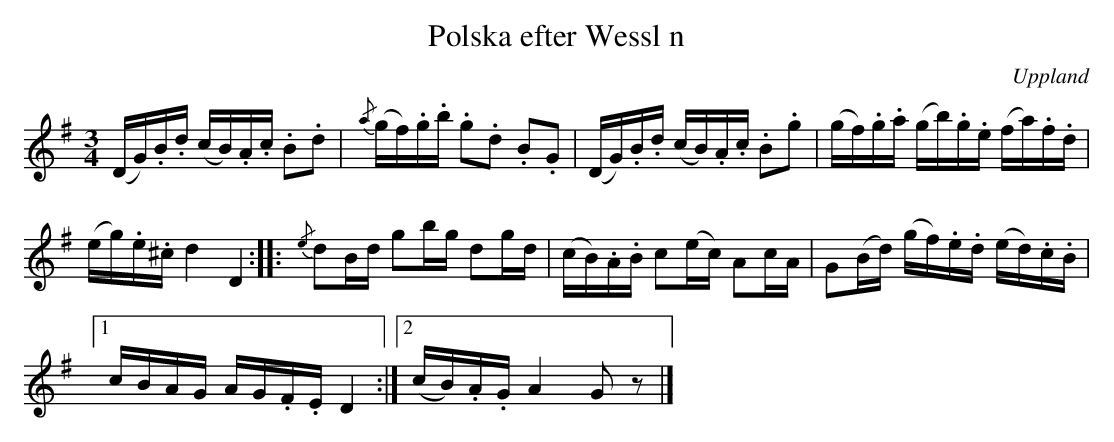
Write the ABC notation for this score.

X:1
T:Polska efter Wessl n
O:Uppland
M:3/4
L:1/16
K:G
(DG).B.d (cB).A.c .B2.d2 | {/a}(gf).g.b .g2.d2 .B2.G2 | (DG).B.d (cB).A.c .B2.g2 | (gf).g.a (gb).g.e (fa).f.d |
(eg).e.^c d4 D4 :: {/e}d2Bd g2bg d2gd | (cB).A.B c2(ec) A2cA | G2(Bd) (gf).e.d (ed).c.B |1
cBAG AG.F.E D4 :|2 (cB).A.G A4 G2z2 |]
